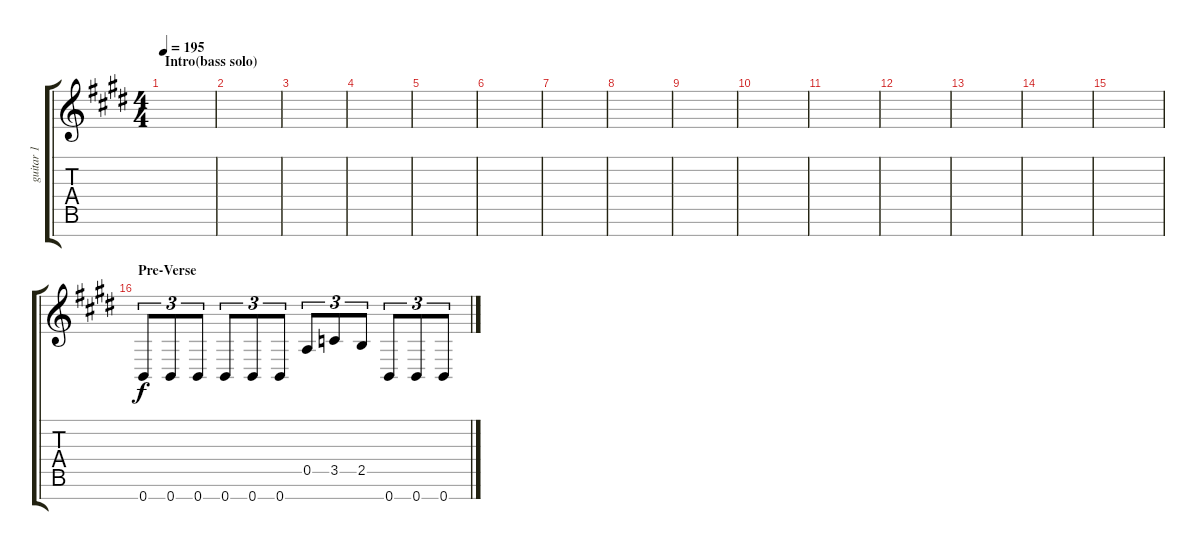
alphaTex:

\track ("guitar 1" "guitar 1") {instrument distortionguitar}
\staff {score tabs}
\tuning (E4 B3 G3 D3 A2 E2 B1) {hide}
\ts (4 4)
\section ("" "Intro(bass solo)")
\tempo 195
\clef g2
\ks e
|
|
|
|
|
|
|
|
|
|
|
|
|
|
|
\section ("" "Pre-Verse")
0.7.8{tu (3 2)} 0.7.8{tu (3 2)} 0.7.8{tu (3 2)} 0.7.8{tu (3 2)} 0.7.8{tu (3 2)} 0.7.8{tu (3 2)} 0.5.8{tu (3 2)} 3.5.8{tu (3 2)} 2.5.8{tu (3 2)} 0.7.8{tu (3 2)} 0.7.8{tu (3 2)} 0.7.8{tu (3 2)}
